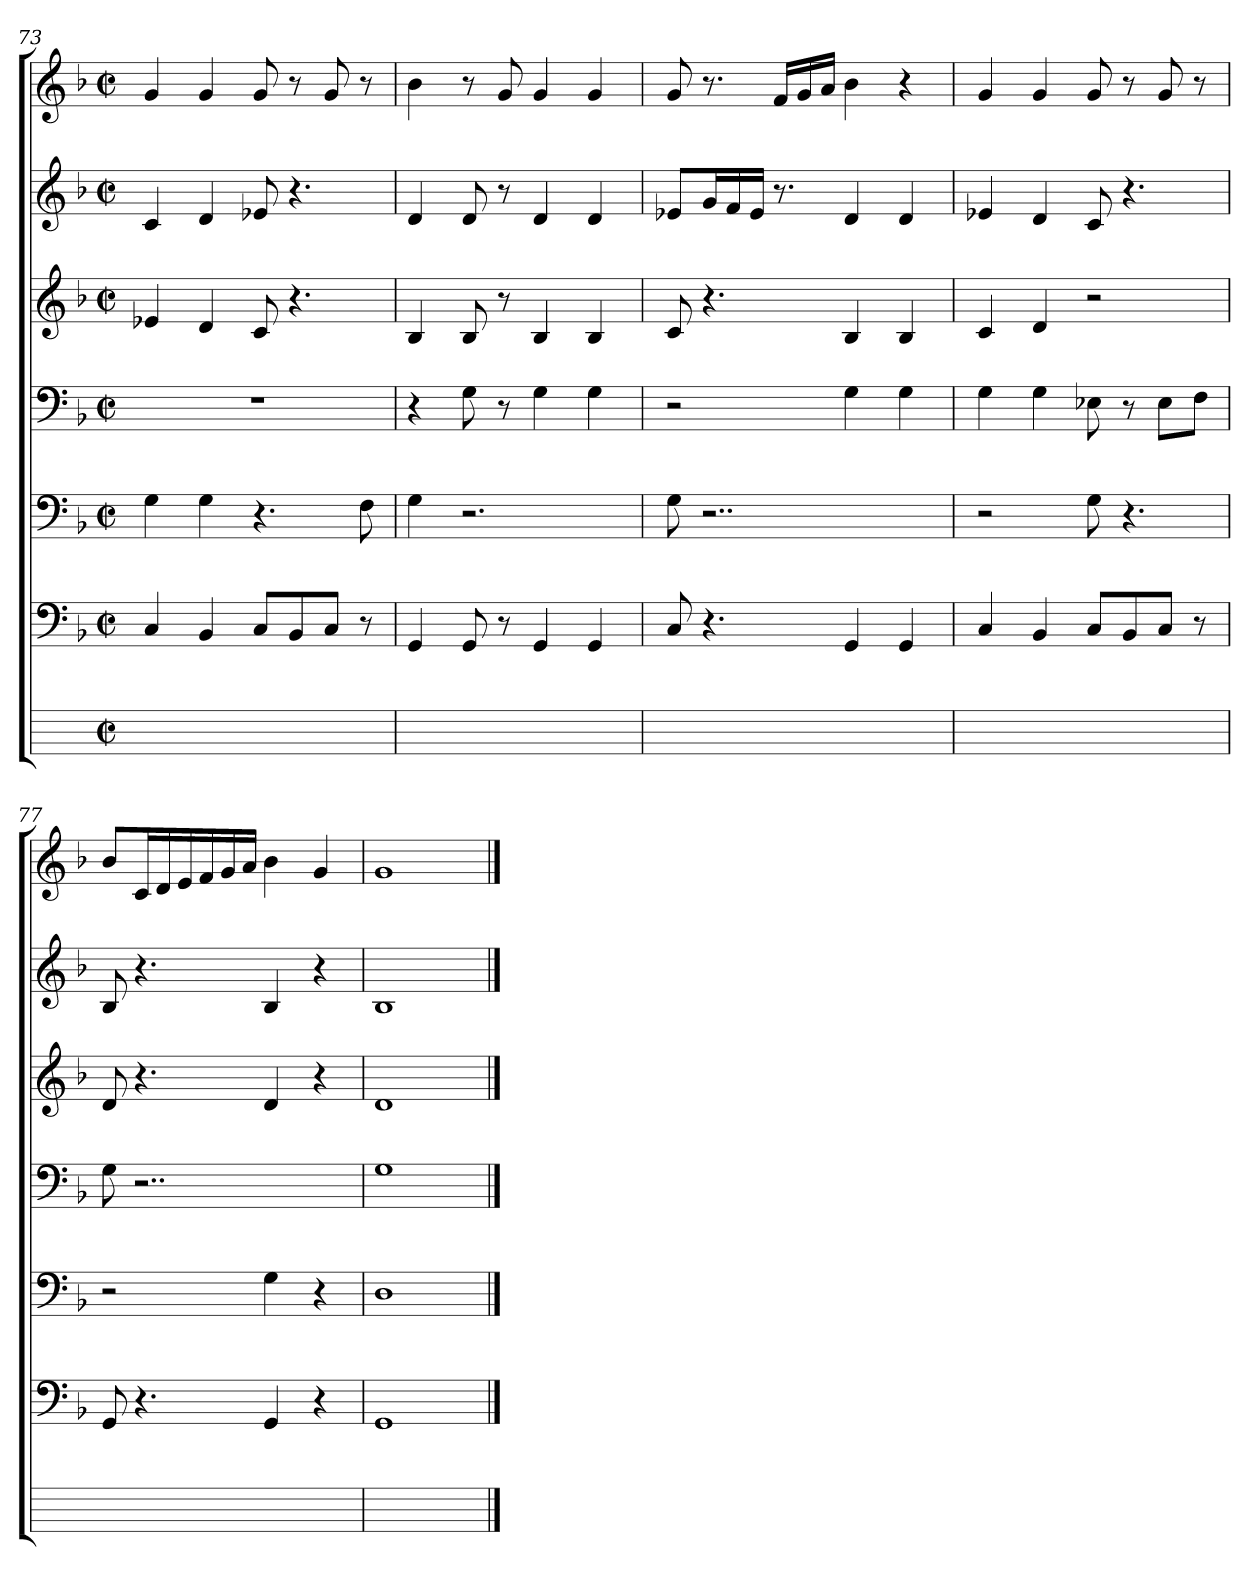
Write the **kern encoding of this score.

**kern	**kern	**kern	**kern	**kern	**kern	**kern
*part7	*part6	*part5	*part4	*part3	*part2	*part1
*staff7	*staff6	*staff5	*staff4	*staff3	*staff2	*staff1
*	*clefF4	*clefF4	*clefF4	*clefG2	*clefG2	*clefG2
*	*k[b-]	*k[b-]	*k[b-]	*k[b-]	*k[b-]	*k[b-]
*	*F:	*F:	*F:	*F:	*F:	*F:
*M2/2	*M2/2	*M2/2	*M2/2	*M2/2	*M2/2	*M2/2
*met(c|)	*met(c|)	*met(c|)	*met(c|)	*met(c|)	*met(c|)	*met(c|)
=73	=73	=73	=73	=73	=73	=73
1ryy	4C	4G	1r	4e-X	4c	4g
.	4BB-	4G	.	4d	4d	4g
.	8CL	4.r	.	8c	8e-	8g
.	8BB-i	.	.	4.r	4.r	8r
.	8CjJ	.	.	.	.	8g
.	8r	8F	.	.	.	8r
=74	=74	=74	=74	=74	=74	=74
1ryy	4GG	4G	4r	4B-	4d	4b-
.	8GG	2.r	8G	8B-	8d	8r
.	8r	.	8r	8r	8r	8g
.	4GG	.	4G	4B-	4d	4g
.	4GG	.	4G	4B-	4d	4g
=75	=75	=75	=75	=75	=75	=75
1ryy	8C	8Gj	2r	8c	8e-XL	8g
.	4.r	2..r	.	4.r	16giL	8.r
.	.	.	.	.	16fi	.
.	.	.	.	.	16e-jJJ	.
.	.	.	.	.	8.r	16fiLL
.	.	.	.	.	.	16gj
.	.	.	.	.	.	16aiJJ
.	4GG	.	4G	4B-	4d	4b-
.	4GG	.	4G	4B-	4d	4r
=76	=76	=76	=76	=76	=76	=76
1ryy	4C	2r	4G	4c	4e-X	4g
.	4BB-	.	4G	4d	4d	4g
.	8CL	8Gj	8E-X	2r	8c	8g
.	8BB-i	4.r	8r	.	4.r	8r
.	8CjJ	.	8E-jL	.	.	8g
.	8r	.	8FJ	.	.	8r
=77	=77	=77	=77	=77	=77	=77
1ryy	8GG	2r	8G	8d	8B-	8b-L
.	4.r	.	2..r	4.r	4.r	16ciL
.	.	.	.	.	.	16di
.	.	.	.	.	.	16ei
.	.	.	.	.	.	16fi
.	.	.	.	.	.	16gi
.	.	.	.	.	.	16aiJJ
.	4GGj	4Gj	.	4dj	4B-j	4b-j
.	4r	4r	.	4r	4r	4g
=78	=78	=78	=78	=78	=78	=78
1ryy	1GGj	1DZ	1Gj	1dj	1B-j	1g
==	==	==	==	==	==	==
*-	*-	*-	*-	*-	*-	*-
